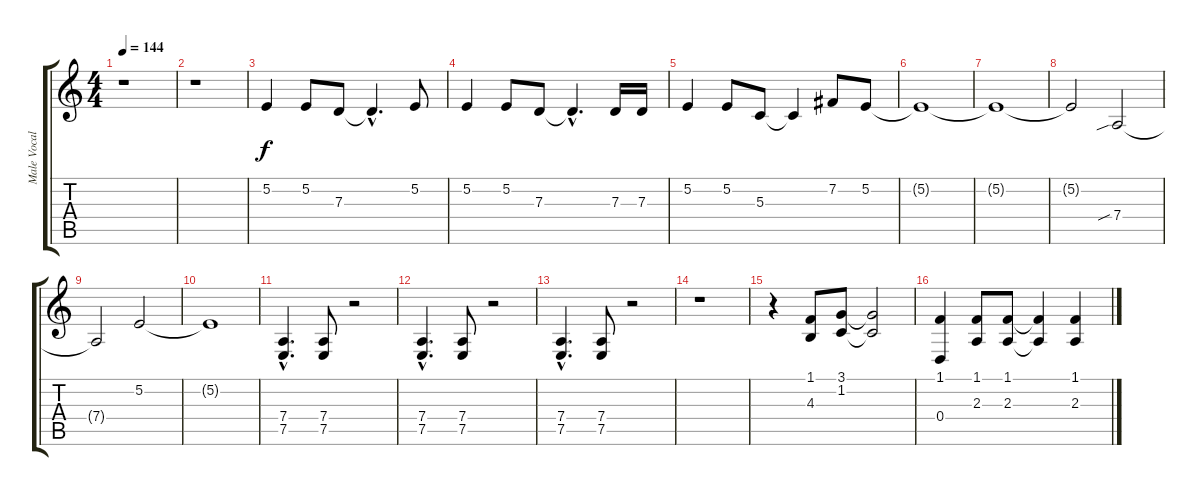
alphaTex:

\track ("Male Vocals" "Male Vocal") {instrument harmonica}
\staff {score tabs}
\tuning (E4 B3 G3 D3 A2 E2) {hide}
\ts (4 4)
\tempo 144
\clef g2
\ks c
r.1{dy f} |
r.1 |
5.2.4 5.2.8 7.3.8 7.3{hac t}.4{d} 5.2.8 |
5.2.4 5.2.8 7.3.8 7.3{hac t}.4{d} 7.3.16 7.3.16 |
5.2.4 5.2.8 5.3.8 5.3{t}.4 7.2.8 5.2.8 |
5.2{t}.1 |
5.2{t}.1 |
5.2{t}.2 7.4{sib}.2 |
7.4{t}.2 5.2.2 |
5.2{t}.1 |
(7.4{hac} 7.5{hac}).4{d} (7.4 7.5).8 r.2 |
(7.4{hac} 7.5{hac}).4{d} (7.4 7.5).8 r.2 |
(7.4{hac} 7.5{hac}).4{d} (7.4 7.5).8 r.2 |
r.1 |
r.4 (1.1 4.3).8 (3.1 1.2).8 (3.1{t} 1.2{t}).2 |
(1.1 0.4).4 (1.1 2.3).8 (1.1 2.3).8 (1.1{t} 2.3{t}).4 (1.1 2.3).4
